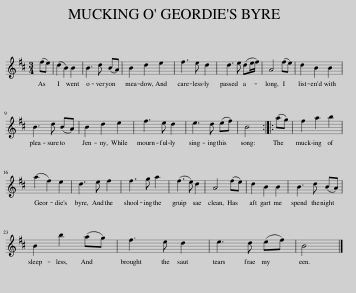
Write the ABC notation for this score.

X:1
L:1/8
M:3/4
I:linebreak $
K:Bmin
V:1 treble
V:1
 (fe) | (d2 B2) B2 | B3 d (BA) | B2 d2 e2 | f3 e d2 | %5
 d3 e (de/f/) | A4 (fe) | d2 B2 B2 |$ B3 d (BA) | B2 d2 e2 | %10
 f3 e d2 | e3 d (ef) | B4 :: (ag) | f2 a2 b2 |$ %15
 (a2 f2) e2 | d3 e f2 | f3 g a2 | (f3 e) d2 | A4 (fe) | %20
 d2 B2 B2 | B3 d (BA) |$ B2 b2 (ag) | f3 e d2 | e3 d (ef) | %25
 B4 |] %26
